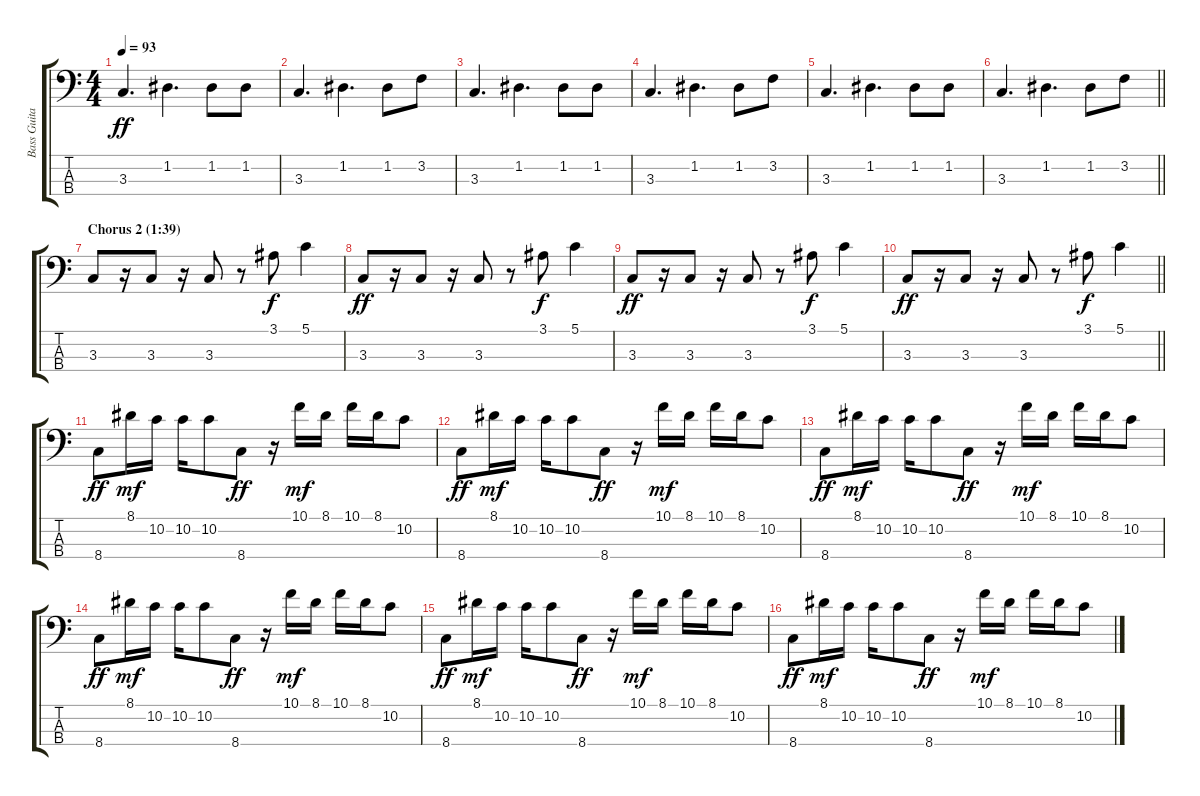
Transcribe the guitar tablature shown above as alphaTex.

\track ("Bass Guitar" "Bass Guita") {instrument electricbassfinger}
\staff {score tabs}
\tuning (G2 D2 A1 E1) {hide}
\ts (4 4)
\tempo 93
\clef f4
\ks c
3.3.4{d dy ff} 1.2.4{d} 1.2.8 1.2.8 |
3.3.4{d} 1.2.4{d} 1.2.8 3.2.8 |
3.3.4{d} 1.2.4{d} 1.2.8 1.2.8 |
3.3.4{d} 1.2.4{d} 1.2.8 3.2.8 |
3.3.4{d} 1.2.4{d} 1.2.8 1.2.8 |
\barLineRight lightlight
3.3.4{d} 1.2.4{d} 1.2.8 3.2.8 |
\section ("" "Chorus 2 (1:39)")
3.3.8 r.16 3.3.8 r.16 3.3.8 r.8 3.1.8{dy f} 5.1.4 |
3.3.8{dy ff} r.16 3.3.8 r.16 3.3.8 r.8 3.1.8{dy f} 5.1.4 |
3.3.8{dy ff} r.16 3.3.8 r.16 3.3.8 r.8 3.1.8{dy f} 5.1.4 |
\barLineRight lightlight
3.3.8{dy ff} r.16 3.3.8 r.16 3.3.8 r.8 3.1.8{dy f} 5.1.4 |
8.4.8{dy ff} 8.1.16{dy mf} 10.2.16 10.2.16 10.2.8 8.4.8{dy ff} r.16 10.1.16{dy mf} 8.1.16 10.1.16 8.1.16 10.2.8 |
8.4.8{dy ff} 8.1.16{dy mf} 10.2.16 10.2.16 10.2.8 8.4.8{dy ff} r.16 10.1.16{dy mf} 8.1.16 10.1.16 8.1.16 10.2.8 |
8.4.8{dy ff} 8.1.16{dy mf} 10.2.16 10.2.16 10.2.8 8.4.8{dy ff} r.16 10.1.16{dy mf} 8.1.16 10.1.16 8.1.16 10.2.8 |
8.4.8{dy ff} 8.1.16{dy mf} 10.2.16 10.2.16 10.2.8 8.4.8{dy ff} r.16 10.1.16{dy mf} 8.1.16 10.1.16 8.1.16 10.2.8 |
8.4.8{dy ff} 8.1.16{dy mf} 10.2.16 10.2.16 10.2.8 8.4.8{dy ff} r.16 10.1.16{dy mf} 8.1.16 10.1.16 8.1.16 10.2.8 |
8.4.8{dy ff} 8.1.16{dy mf} 10.2.16 10.2.16 10.2.8 8.4.8{dy ff} r.16 10.1.16{dy mf} 8.1.16 10.1.16 8.1.16 10.2.8
